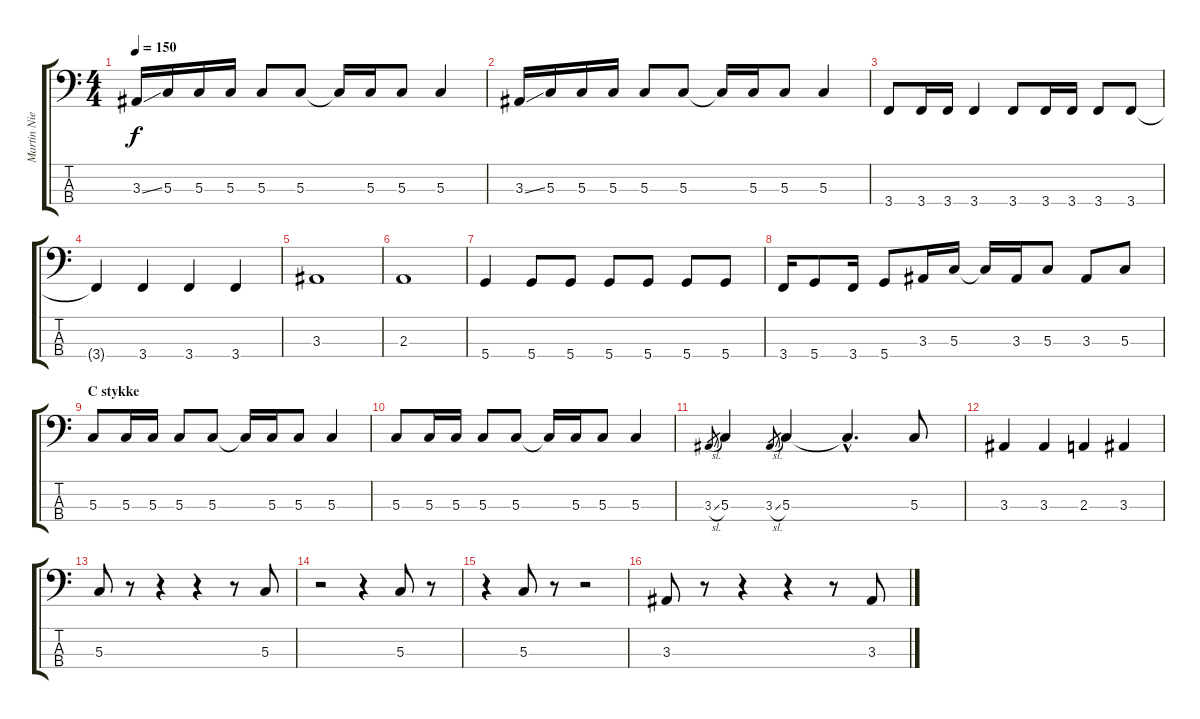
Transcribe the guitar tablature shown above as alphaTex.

\track ("Martin Nielsen (Bass)" "Martin Nie") {instrument electricbassfinger}
\staff {score tabs}
\tuning (F2 C2 G1 D1) {hide}
\ts (4 4)
\tempo 150
\clef f4
\ks c
3.3{ss}.16{dy f} 5.3.16 5.3.16 5.3.16 5.3.8 5.3.8 5.3{t}.16 5.3.16 5.3.8 5.3.4 |
3.3{ss}.16 5.3.16 5.3.16 5.3.16 5.3.8 5.3.8 5.3{t}.16 5.3.16 5.3.8 5.3.4 |
3.4.8 3.4.16 3.4.16 3.4.4 3.4.8 3.4.16 3.4.16 3.4.8 3.4.8 |
3.4{t}.4 3.4.4 3.4.4 3.4.4 |
3.3.1 |
2.3.1 |
5.4.4 5.4.8 5.4.8 5.4.8 5.4.8 5.4.8 5.4.8 |
3.4.16 5.4.8 3.4.16 5.4.8 3.3.16 5.3.16 5.3{t}.16 3.3.16 5.3.8 3.3.8 5.3.8 |
\section ("" "C stykke")
5.3.8 5.3.16 5.3.16 5.3.8 5.3.8 5.3{t}.16 5.3.16 5.3.8 5.3.4 |
5.3.8 5.3.16 5.3.16 5.3.8 5.3.8 5.3{t}.16 5.3.16 5.3.8 5.3.4 |
3.3{sl}.8{gr} 5.3.4 3.3{sl}.8{gr} 5.3.4 5.3{hac t}.4{d} 5.3.8 |
3.3.4 3.3.4 2.3.4 3.3.4 |
5.3.8 r.8 r.4 r.4 r.8 5.3.8 |
r.2 r.4 5.3.8 r.8 |
r.4 5.3.8 r.8 r.2 |
3.3.8 r.8 r.4 r.4 r.8 3.3.8
